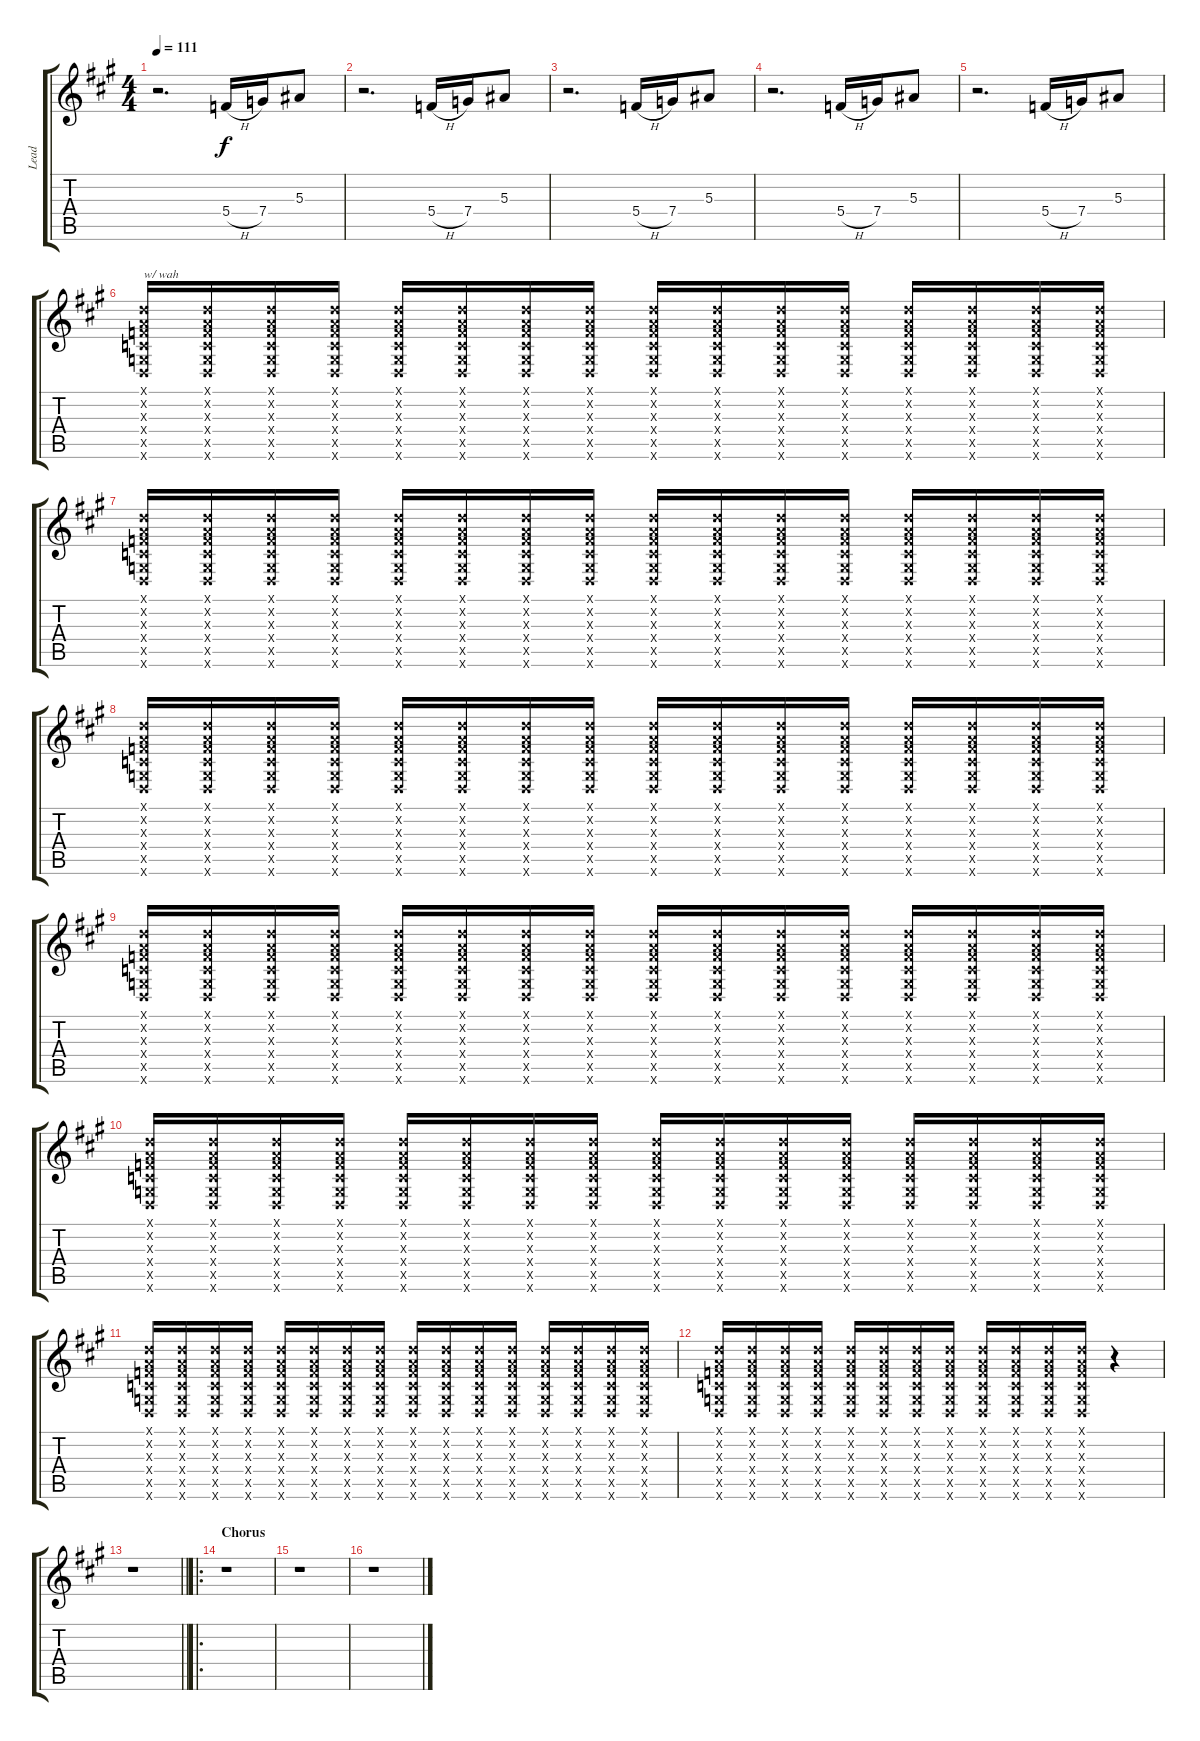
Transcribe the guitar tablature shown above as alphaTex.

\track ("Lead" "Lead") {instrument distortionguitar}
\staff {score tabs}
\tuning (D4 A3 F3 C3 G2 D2) {hide}
\ts (4 4)
\tempo 111
\clef g2
\ks a
r.2{d dy f} 5.4{h}.16 7.4.16 5.3.8 |
r.2{d} 5.4{h}.16 7.4.16 5.3.8 |
r.2{d} 5.4{h}.16 7.4.16 5.3.8 |
r.2{d} 5.4{h}.16 7.4.16 5.3.8 |
r.2{d} 5.4{h}.16 7.4.16 5.3.8 |
(0.1{x} 0.2{x} 0.3{x} 0.4{x} 0.5{x} 0.6{x}).16{txt "w/ wah" volume 13 instrument guitarharmonics} (0.1{x} 0.2{x} 0.3{x} 0.4{x} 0.5{x} 0.6{x}).16 (0.1{x} 0.2{x} 0.3{x} 0.4{x} 0.5{x} 0.6{x}).16 (0.1{x} 0.2{x} 0.3{x} 0.4{x} 0.5{x} 0.6{x}).16 (0.1{x} 0.2{x} 0.3{x} 0.4{x} 0.5{x} 0.6{x}).16 (0.1{x} 0.2{x} 0.3{x} 0.4{x} 0.5{x} 0.6{x}).16 (0.1{x} 0.2{x} 0.3{x} 0.4{x} 0.5{x} 0.6{x}).16 (0.1{x} 0.2{x} 0.3{x} 0.4{x} 0.5{x} 0.6{x}).16 (0.1{x} 0.2{x} 0.3{x} 0.4{x} 0.5{x} 0.6{x}).16 (0.1{x} 0.2{x} 0.3{x} 0.4{x} 0.5{x} 0.6{x}).16 (0.1{x} 0.2{x} 0.3{x} 0.4{x} 0.5{x} 0.6{x}).16 (0.1{x} 0.2{x} 0.3{x} 0.4{x} 0.5{x} 0.6{x}).16 (0.1{x} 0.2{x} 0.3{x} 0.4{x} 0.5{x} 0.6{x}).16 (0.1{x} 0.2{x} 0.3{x} 0.4{x} 0.5{x} 0.6{x}).16 (0.1{x} 0.2{x} 0.3{x} 0.4{x} 0.5{x} 0.6{x}).16 (0.1{x} 0.2{x} 0.3{x} 0.4{x} 0.5{x} 0.6{x}).16 |
(0.1{x} 0.2{x} 0.3{x} 0.4{x} 0.5{x} 0.6{x}).16 (0.1{x} 0.2{x} 0.3{x} 0.4{x} 0.5{x} 0.6{x}).16 (0.1{x} 0.2{x} 0.3{x} 0.4{x} 0.5{x} 0.6{x}).16 (0.1{x} 0.2{x} 0.3{x} 0.4{x} 0.5{x} 0.6{x}).16 (0.1{x} 0.2{x} 0.3{x} 0.4{x} 0.5{x} 0.6{x}).16 (0.1{x} 0.2{x} 0.3{x} 0.4{x} 0.5{x} 0.6{x}).16 (0.1{x} 0.2{x} 0.3{x} 0.4{x} 0.5{x} 0.6{x}).16 (0.1{x} 0.2{x} 0.3{x} 0.4{x} 0.5{x} 0.6{x}).16 (0.1{x} 0.2{x} 0.3{x} 0.4{x} 0.5{x} 0.6{x}).16 (0.1{x} 0.2{x} 0.3{x} 0.4{x} 0.5{x} 0.6{x}).16 (0.1{x} 0.2{x} 0.3{x} 0.4{x} 0.5{x} 0.6{x}).16 (0.1{x} 0.2{x} 0.3{x} 0.4{x} 0.5{x} 0.6{x}).16 (0.1{x} 0.2{x} 0.3{x} 0.4{x} 0.5{x} 0.6{x}).16 (0.1{x} 0.2{x} 0.3{x} 0.4{x} 0.5{x} 0.6{x}).16 (0.1{x} 0.2{x} 0.3{x} 0.4{x} 0.5{x} 0.6{x}).16 (0.1{x} 0.2{x} 0.3{x} 0.4{x} 0.5{x} 0.6{x}).16 |
(0.1{x} 0.2{x} 0.3{x} 0.4{x} 0.5{x} 0.6{x}).16 (0.1{x} 0.2{x} 0.3{x} 0.4{x} 0.5{x} 0.6{x}).16 (0.1{x} 0.2{x} 0.3{x} 0.4{x} 0.5{x} 0.6{x}).16 (0.1{x} 0.2{x} 0.3{x} 0.4{x} 0.5{x} 0.6{x}).16 (0.1{x} 0.2{x} 0.3{x} 0.4{x} 0.5{x} 0.6{x}).16 (0.1{x} 0.2{x} 0.3{x} 0.4{x} 0.5{x} 0.6{x}).16 (0.1{x} 0.2{x} 0.3{x} 0.4{x} 0.5{x} 0.6{x}).16 (0.1{x} 0.2{x} 0.3{x} 0.4{x} 0.5{x} 0.6{x}).16 (0.1{x} 0.2{x} 0.3{x} 0.4{x} 0.5{x} 0.6{x}).16 (0.1{x} 0.2{x} 0.3{x} 0.4{x} 0.5{x} 0.6{x}).16 (0.1{x} 0.2{x} 0.3{x} 0.4{x} 0.5{x} 0.6{x}).16 (0.1{x} 0.2{x} 0.3{x} 0.4{x} 0.5{x} 0.6{x}).16 (0.1{x} 0.2{x} 0.3{x} 0.4{x} 0.5{x} 0.6{x}).16 (0.1{x} 0.2{x} 0.3{x} 0.4{x} 0.5{x} 0.6{x}).16 (0.1{x} 0.2{x} 0.3{x} 0.4{x} 0.5{x} 0.6{x}).16 (0.1{x} 0.2{x} 0.3{x} 0.4{x} 0.5{x} 0.6{x}).16 |
(0.1{x} 0.2{x} 0.3{x} 0.4{x} 0.5{x} 0.6{x}).16 (0.1{x} 0.2{x} 0.3{x} 0.4{x} 0.5{x} 0.6{x}).16 (0.1{x} 0.2{x} 0.3{x} 0.4{x} 0.5{x} 0.6{x}).16 (0.1{x} 0.2{x} 0.3{x} 0.4{x} 0.5{x} 0.6{x}).16 (0.1{x} 0.2{x} 0.3{x} 0.4{x} 0.5{x} 0.6{x}).16 (0.1{x} 0.2{x} 0.3{x} 0.4{x} 0.5{x} 0.6{x}).16 (0.1{x} 0.2{x} 0.3{x} 0.4{x} 0.5{x} 0.6{x}).16 (0.1{x} 0.2{x} 0.3{x} 0.4{x} 0.5{x} 0.6{x}).16 (0.1{x} 0.2{x} 0.3{x} 0.4{x} 0.5{x} 0.6{x}).16 (0.1{x} 0.2{x} 0.3{x} 0.4{x} 0.5{x} 0.6{x}).16 (0.1{x} 0.2{x} 0.3{x} 0.4{x} 0.5{x} 0.6{x}).16 (0.1{x} 0.2{x} 0.3{x} 0.4{x} 0.5{x} 0.6{x}).16 (0.1{x} 0.2{x} 0.3{x} 0.4{x} 0.5{x} 0.6{x}).16 (0.1{x} 0.2{x} 0.3{x} 0.4{x} 0.5{x} 0.6{x}).16 (0.1{x} 0.2{x} 0.3{x} 0.4{x} 0.5{x} 0.6{x}).16 (0.1{x} 0.2{x} 0.3{x} 0.4{x} 0.5{x} 0.6{x}).16 |
(0.1{x} 0.2{x} 0.3{x} 0.4{x} 0.5{x} 0.6{x}).16 (0.1{x} 0.2{x} 0.3{x} 0.4{x} 0.5{x} 0.6{x}).16 (0.1{x} 0.2{x} 0.3{x} 0.4{x} 0.5{x} 0.6{x}).16 (0.1{x} 0.2{x} 0.3{x} 0.4{x} 0.5{x} 0.6{x}).16 (0.1{x} 0.2{x} 0.3{x} 0.4{x} 0.5{x} 0.6{x}).16 (0.1{x} 0.2{x} 0.3{x} 0.4{x} 0.5{x} 0.6{x}).16 (0.1{x} 0.2{x} 0.3{x} 0.4{x} 0.5{x} 0.6{x}).16 (0.1{x} 0.2{x} 0.3{x} 0.4{x} 0.5{x} 0.6{x}).16 (0.1{x} 0.2{x} 0.3{x} 0.4{x} 0.5{x} 0.6{x}).16 (0.1{x} 0.2{x} 0.3{x} 0.4{x} 0.5{x} 0.6{x}).16 (0.1{x} 0.2{x} 0.3{x} 0.4{x} 0.5{x} 0.6{x}).16 (0.1{x} 0.2{x} 0.3{x} 0.4{x} 0.5{x} 0.6{x}).16 (0.1{x} 0.2{x} 0.3{x} 0.4{x} 0.5{x} 0.6{x}).16 (0.1{x} 0.2{x} 0.3{x} 0.4{x} 0.5{x} 0.6{x}).16 (0.1{x} 0.2{x} 0.3{x} 0.4{x} 0.5{x} 0.6{x}).16 (0.1{x} 0.2{x} 0.3{x} 0.4{x} 0.5{x} 0.6{x}).16 |
(0.1{x} 0.2{x} 0.3{x} 0.4{x} 0.5{x} 0.6{x}).16 (0.1{x} 0.2{x} 0.3{x} 0.4{x} 0.5{x} 0.6{x}).16 (0.1{x} 0.2{x} 0.3{x} 0.4{x} 0.5{x} 0.6{x}).16 (0.1{x} 0.2{x} 0.3{x} 0.4{x} 0.5{x} 0.6{x}).16 (0.1{x} 0.2{x} 0.3{x} 0.4{x} 0.5{x} 0.6{x}).16 (0.1{x} 0.2{x} 0.3{x} 0.4{x} 0.5{x} 0.6{x}).16 (0.1{x} 0.2{x} 0.3{x} 0.4{x} 0.5{x} 0.6{x}).16 (0.1{x} 0.2{x} 0.3{x} 0.4{x} 0.5{x} 0.6{x}).16 (0.1{x} 0.2{x} 0.3{x} 0.4{x} 0.5{x} 0.6{x}).16 (0.1{x} 0.2{x} 0.3{x} 0.4{x} 0.5{x} 0.6{x}).16 (0.1{x} 0.2{x} 0.3{x} 0.4{x} 0.5{x} 0.6{x}).16 (0.1{x} 0.2{x} 0.3{x} 0.4{x} 0.5{x} 0.6{x}).16 (0.1{x} 0.2{x} 0.3{x} 0.4{x} 0.5{x} 0.6{x}).16 (0.1{x} 0.2{x} 0.3{x} 0.4{x} 0.5{x} 0.6{x}).16 (0.1{x} 0.2{x} 0.3{x} 0.4{x} 0.5{x} 0.6{x}).16 (0.1{x} 0.2{x} 0.3{x} 0.4{x} 0.5{x} 0.6{x}).16 |
(0.1{x} 0.2{x} 0.3{x} 0.4{x} 0.5{x} 0.6{x}).16 (0.1{x} 0.2{x} 0.3{x} 0.4{x} 0.5{x} 0.6{x}).16 (0.1{x} 0.2{x} 0.3{x} 0.4{x} 0.5{x} 0.6{x}).16 (0.1{x} 0.2{x} 0.3{x} 0.4{x} 0.5{x} 0.6{x}).16 (0.1{x} 0.2{x} 0.3{x} 0.4{x} 0.5{x} 0.6{x}).16 (0.1{x} 0.2{x} 0.3{x} 0.4{x} 0.5{x} 0.6{x}).16 (0.1{x} 0.2{x} 0.3{x} 0.4{x} 0.5{x} 0.6{x}).16 (0.1{x} 0.2{x} 0.3{x} 0.4{x} 0.5{x} 0.6{x}).16 (0.1{x} 0.2{x} 0.3{x} 0.4{x} 0.5{x} 0.6{x}).16 (0.1{x} 0.2{x} 0.3{x} 0.4{x} 0.5{x} 0.6{x}).16 (0.1{x} 0.2{x} 0.3{x} 0.4{x} 0.5{x} 0.6{x}).16 (0.1{x} 0.2{x} 0.3{x} 0.4{x} 0.5{x} 0.6{x}).16 r.4 |
\barLineRight lightlight
r.1 |
\ro
\section ("" "Chorus")
r.1 |
r.1 |
r.1
